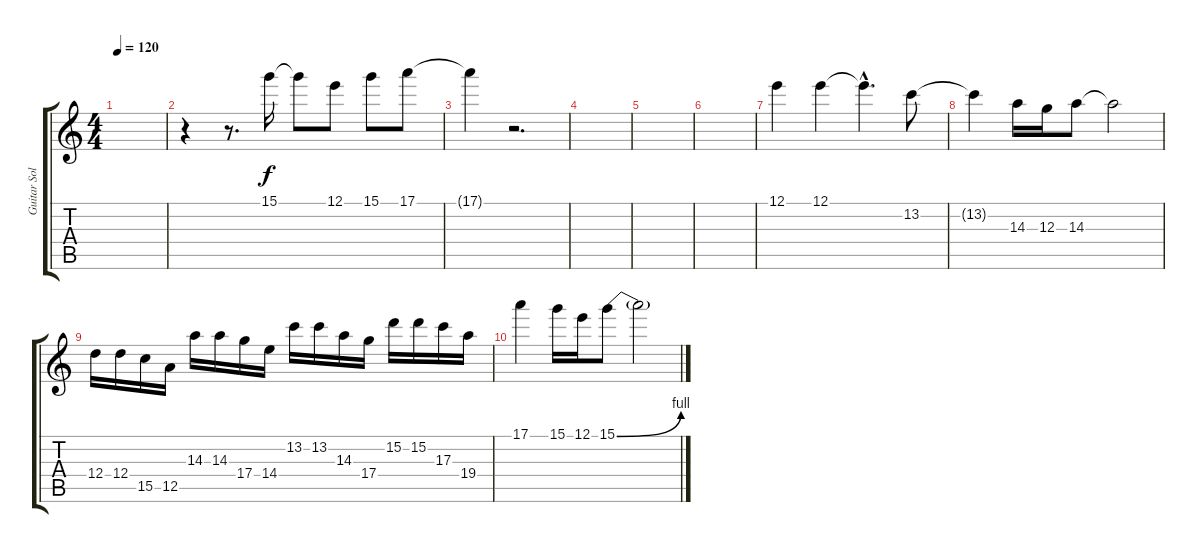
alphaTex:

\track ("Guitar Solo" "Guitar Sol") {instrument distortionguitar}
\staff {score tabs}
\tuning (E4 B3 G3 D3 A2 E2) {hide}
\ts (4 4)
\tempo 120
\clef g2
\ks c
|
r.4 r.8{d} 15.1.16 15.1{t}.8 12.1.8 15.1.8 17.1.8 |
17.1{t}.4 r.2{d} |
|
|
|
12.1.4 12.1.4 12.1{hac t}.4{d} 13.2.8 |
13.2{t}.4 14.3.16 12.3.16 14.3.8 14.3{t}.2 |
12.4.16 12.4.16 15.5.16 12.5.16 14.3.16 14.3.16 17.4.16 14.4.16 13.2.16 13.2.16 14.3.16 17.4.16 15.2.16 15.2.16 17.3.16 19.4.16 |
17.1.4 15.1.16 12.1.16 15.1{be (bend 0 0 60 4)}.8 15.1{t}.2
